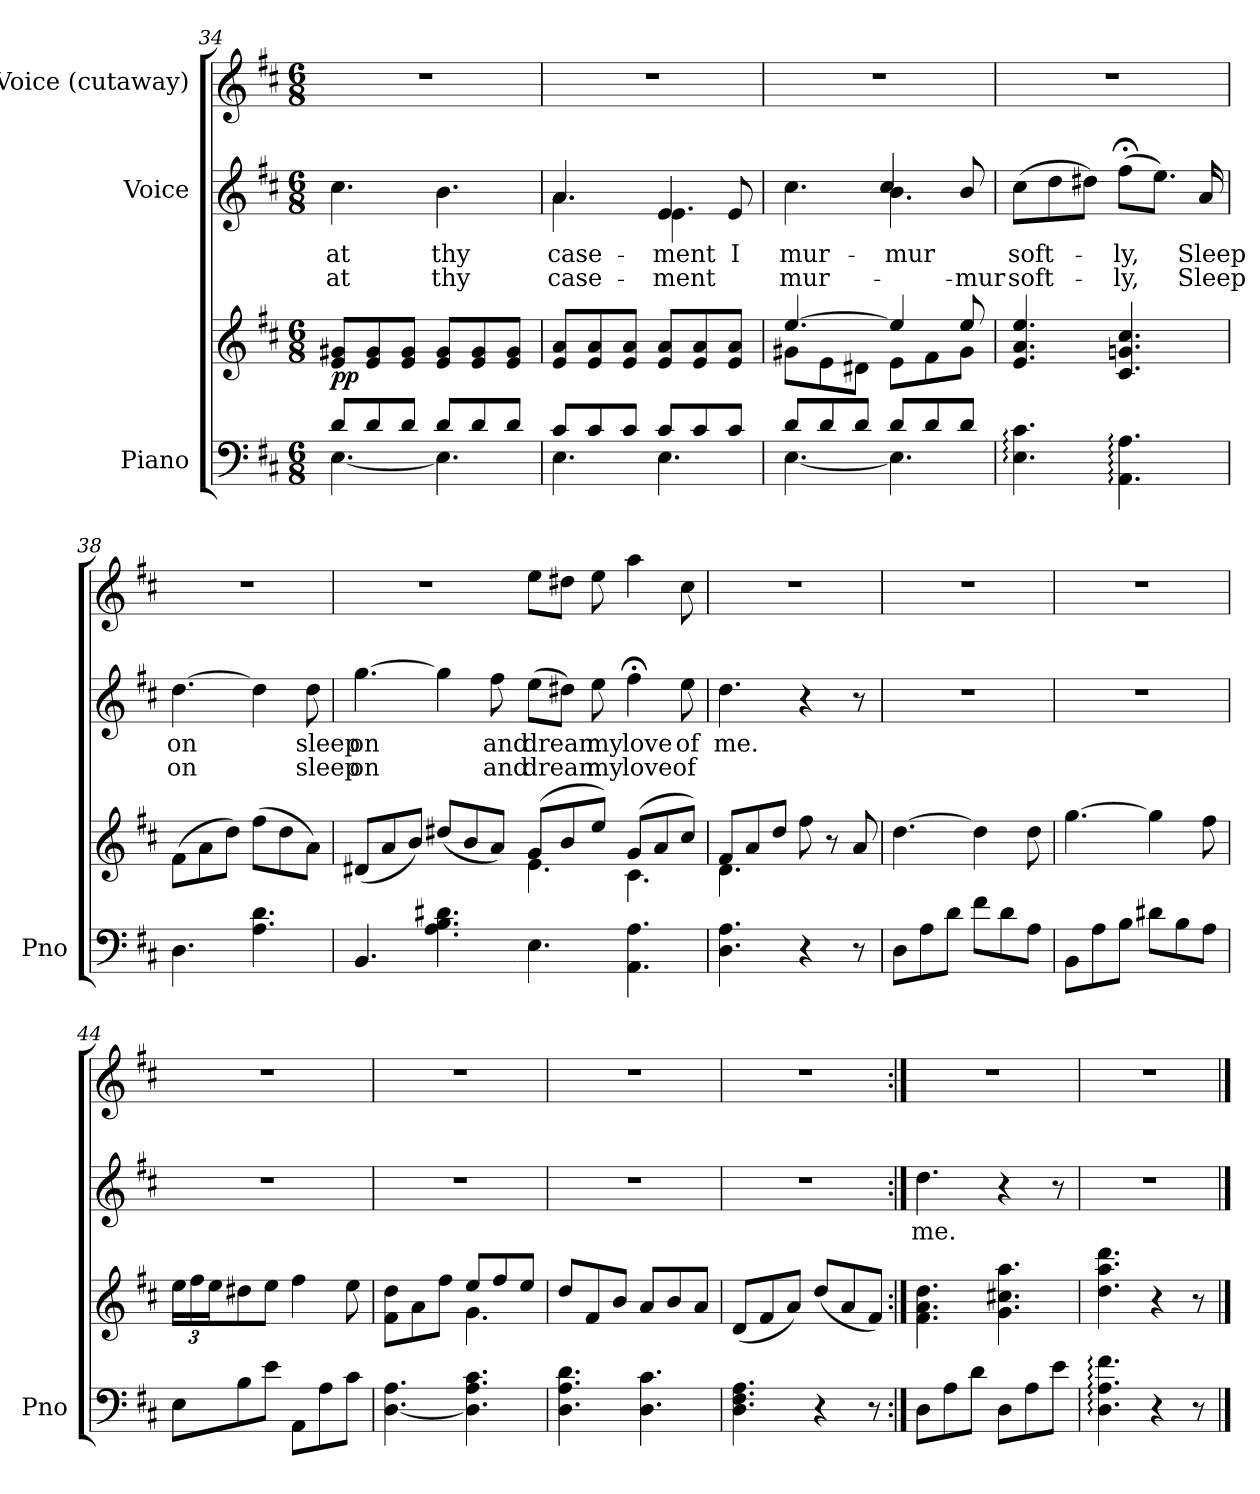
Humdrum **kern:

**kern	**kern	**dynam	**kern	**text	**text	**kern
*part3	*part3	*part3	*part2	*part2	*part2	*part1
*staff4	*staff3	*staff3/4	*staff2	*staff2	*staff2	*staff1
*I"Piano	*	*	*I"Voice	*	*	*I"Voice (cutaway)
*I'Pno	*	*	*	*	*	*
*clefF4	*clefG2	*	*clefG2	*	*	*clefG2
*k[f#c#]	*k[f#c#]	*	*k[f#c#]	*	*	*k[f#c#]
*M6/8	*M6/8	*	*M6/8	*	*	*M6/8
=34	=34	=34	=34	=34	=34	=34
*^	*	*	*	*	*	*
!	!	!	!LO:DY:b	!	!	!	!
8d/L	[4.E\	8e/ 8g#X/L	pp	4.cc#\	at	at	2.r
8d/	.	8e/ 8g#/	.	.	.	.	.
8d/J	.	8e/ 8g#/J	.	.	.	.	.
8d/L	4.E\]	8e/ 8g#/L	.	4.b\	thy	thy	.
8d/	.	8e/ 8g#/	.	.	.	.	.
8d/J	.	8e/ 8g#/J	.	.	.	.	.
=35	=35	=35	=35	=35	=35	=35	=35
*	*	*	*	*^	*	*	*
8c#/L	4.E\	8e/ 8a/L	.	4.a/	4.a\	case-	case-	2.r
8c#/	.	8e/ 8a/	.	.	.	.	.	.
8c#/J	.	8e/ 8a/J	.	.	.	.	.	.
8c#/L	4.E\	8e/ 8a/L	.	4e/	4.e\	-ment	-ment	.
8c#/	.	8e/ 8a/	.	.	.	.	.	.
8c#/J	.	8e/ 8a/J	.	8e/	.	I	.	.
=36	=36	=36	=36	=36	=36	=36	=36	=36
*	*	*^	*	*	*	*	*	*
8d/L	[4.E\	[4.ee/	8g#X\L	.	4.cc#\	4.ryy	mur-	mur-	2.r
8d/	.	.	8e\	.	.	.	.	.	.
8d/J	.	.	8d#X\J	.	.	.	.	.	.
8d/L	4.E\]	4ee/]	8e\L	.	4.b\	4cc#/	-mur	.	.
8d/	.	.	8f#\	.	.	.	.	.	.
8d/J	.	8ee/	8g#\J	.	.	8b/	.	mur	.
*v	*v	*	*	*	*	*	*	*	*
=37	=37	=37	=37	=37	=37	=37	=37	=37
!	!	!	!	!LO:TX:a:i:t=dim.	!	!	!	!
*	*v	*v	*	*	*	*	*	*
*	*	*	*v	*v	*	*	*
4.E\:: 4.c#\::	4.e/ 4.a/ 4.ee/	.	(8cc#\L	soft-	soft-	2.r
.	.	.	8dd\	.	.	.
.	.	.	8dd#X\J)	.	.	.
4.AA\:: 4.A\::	4.c#/ 4.gn/ 4.cc#/	.	(8ff#;<\L	-ly,	-ly,	.
.	.	.	8.ee\J)	.	.	.
.	.	.	16a/	Sleep	Sleep	.
=38	=38	=38	=38	=38	=38	=38
4.D\	(8f#\L	.	[4.dd\	on	on	2.r
.	8a\	.	.	.	.	.
.	8dd\J)	.	.	.	.	.
4.A\ 4.d\	(8ff#\L	.	4dd\]	.	.	.
.	8dd\	.	.	.	.	.
.	8a\J)	.	8dd\	sleep	sleep	.
=39	=39	=39	=39	=39	=39	=39
4.BB/	(8d#X/L	.	[4.gg\	on	on	2.r
.	8a/	.	.	.	.	.
.	8b/J)	.	.	.	.	.
4.A\ 4.B\ 4.d#X\	(8dd#X/L	.	4gg\]	.	.	.
.	8b/	.	.	.	.	.
.	8a/J)	.	8ff#\	and	and	.
=40-	=40-	=40-	=40-	=40-	=40-	=40-
*	*^	*	*	*	*	*
4.E\	(<8g/L	4.e\	.	(8ee\L	dream	dream	8eeL
.	8b/	.	.	8dd#X\J)	.	.	8dd#XJ
.	8ee/J)	.	.	8ee\	my	my	8ee
4.AA\ 4.A\	(<8g/L	4.c#\	.	4ff#;<\	love	love	4aa\
.	8a/	.	.	.	.	.	.
.	8cc#/J)	.	.	8ee\	of	of	8cc#\
=41	=41	=41	=41	=41	=41	=41	=41
4.D\ 4.A\	8f#/L	4.d\	.	4.dd\	me.	.	2.r
.	8a/	.	.	.	.	.	.
.	8dd/J	.	.	.	.	.	.
4r	8ff#\	4.ryy	.	4r	.	.	.
.	8r	.	.	.	.	.	.
8r	8a/	.	.	8r	.	.	.
*	*v	*v	*	*	*	*	*
=42	=42	=42	=42	=42	=42	=42
8D\L	[4.dd\	.	2.r	.	.	2.r
8A\	.	.	.	.	.	.
8d\J	.	.	.	.	.	.
8f#\L	4dd\]	.	.	.	.	.
8d\	.	.	.	.	.	.
8A\J	8dd\	.	.	.	.	.
=43	=43	=43	=43	=43	=43	=43
8BB\L	[4.gg\	.	2.r	.	.	2.r
8A\	.	.	.	.	.	.
8B\J	.	.	.	.	.	.
8d#X\L	4gg\]	.	.	.	.	.
8B\	.	.	.	.	.	.
8A\J	8ff#\	.	.	.	.	.
=44	=44	=44	=44	=44	=44	=44
*	*Xbrackettup	*	*	*	*	*
8E\L	24ee\LL	.	2.r	.	.	2.r
.	24ff#\	.	.	.	.	.
.	24ee\J	.	.	.	.	.
8B\	8dd#X\	.	.	.	.	.
8e\J	8ee\J	.	.	.	.	.
8AA\L	4ff#\	.	.	.	.	.
8A\	.	.	.	.	.	.
8c#\J	8ee\	.	.	.	.	.
=45	=45	=45	=45	=45	=45	=45
*	*^	*	*	*	*	*
[4.D\ 4.A\	8f#\ 8dd\L	4.ryy	.	2.r	.	.	2.r
.	8a\	.	.	.	.	.	.
.	8ff#\J	.	.	.	.	.	.
4.D\] 4.A\ 4.c#\	8ee/L	4.g\	.	.	.	.	.
.	8ff#/	.	.	.	.	.	.
.	8ee/J	.	.	.	.	.	.
*	*v	*v	*	*	*	*	*
=46	=46	=46	=46	=46	=46	=46
4.D\ 4.A\ 4.d\	8dd/L	.	2.r	.	.	2.r
.	8f#/	.	.	.	.	.
.	8b/J	.	.	.	.	.
4.D\ 4.c#\	8a/L	.	.	.	.	.
.	8b/	.	.	.	.	.
.	8a/J	.	.	.	.	.
=47	=47	=47	=47	=47	=47	=47
4.D\ 4.F#\ 4.A\	(8d/L	.	2.r	.	.	2.r
.	8f#/	.	.	.	.	.
.	8a/J)	.	.	.	.	.
4r	(8dd/L	.	.	.	.	.
.	8a/	.	.	.	.	.
8r	8f#/J)	.	.	.	.	.
=48:|!	=48:|!	=48:|!	=48:|!	=48:|!	=48:|!	=48:|!
8D\L	4.f#\ 4.a\ 4.dd\	.	4.dd\	me.	.	2.r
8A\	.	.	.	.	.	.
8d\J	.	.	.	.	.	.
8D\L	4.g\ 4.cc#X\ 4.aa\	.	4r	.	.	.
8A\	.	.	.	.	.	.
8e\J	.	.	8r	.	.	.
=49	=49	=49	=49	=49	=49	=49
4.D\:: 4.A\:: 4.f#\::	4.dd\ 4.aa\ 4.ddd\	.	2.r	.	.	2.r
4r	4r	.	.	.	.	.
8r	8r	.	.	.	.	.
==	==	==	==	==	==	==
*-	*-	*-	*-	*-	*-	*-
